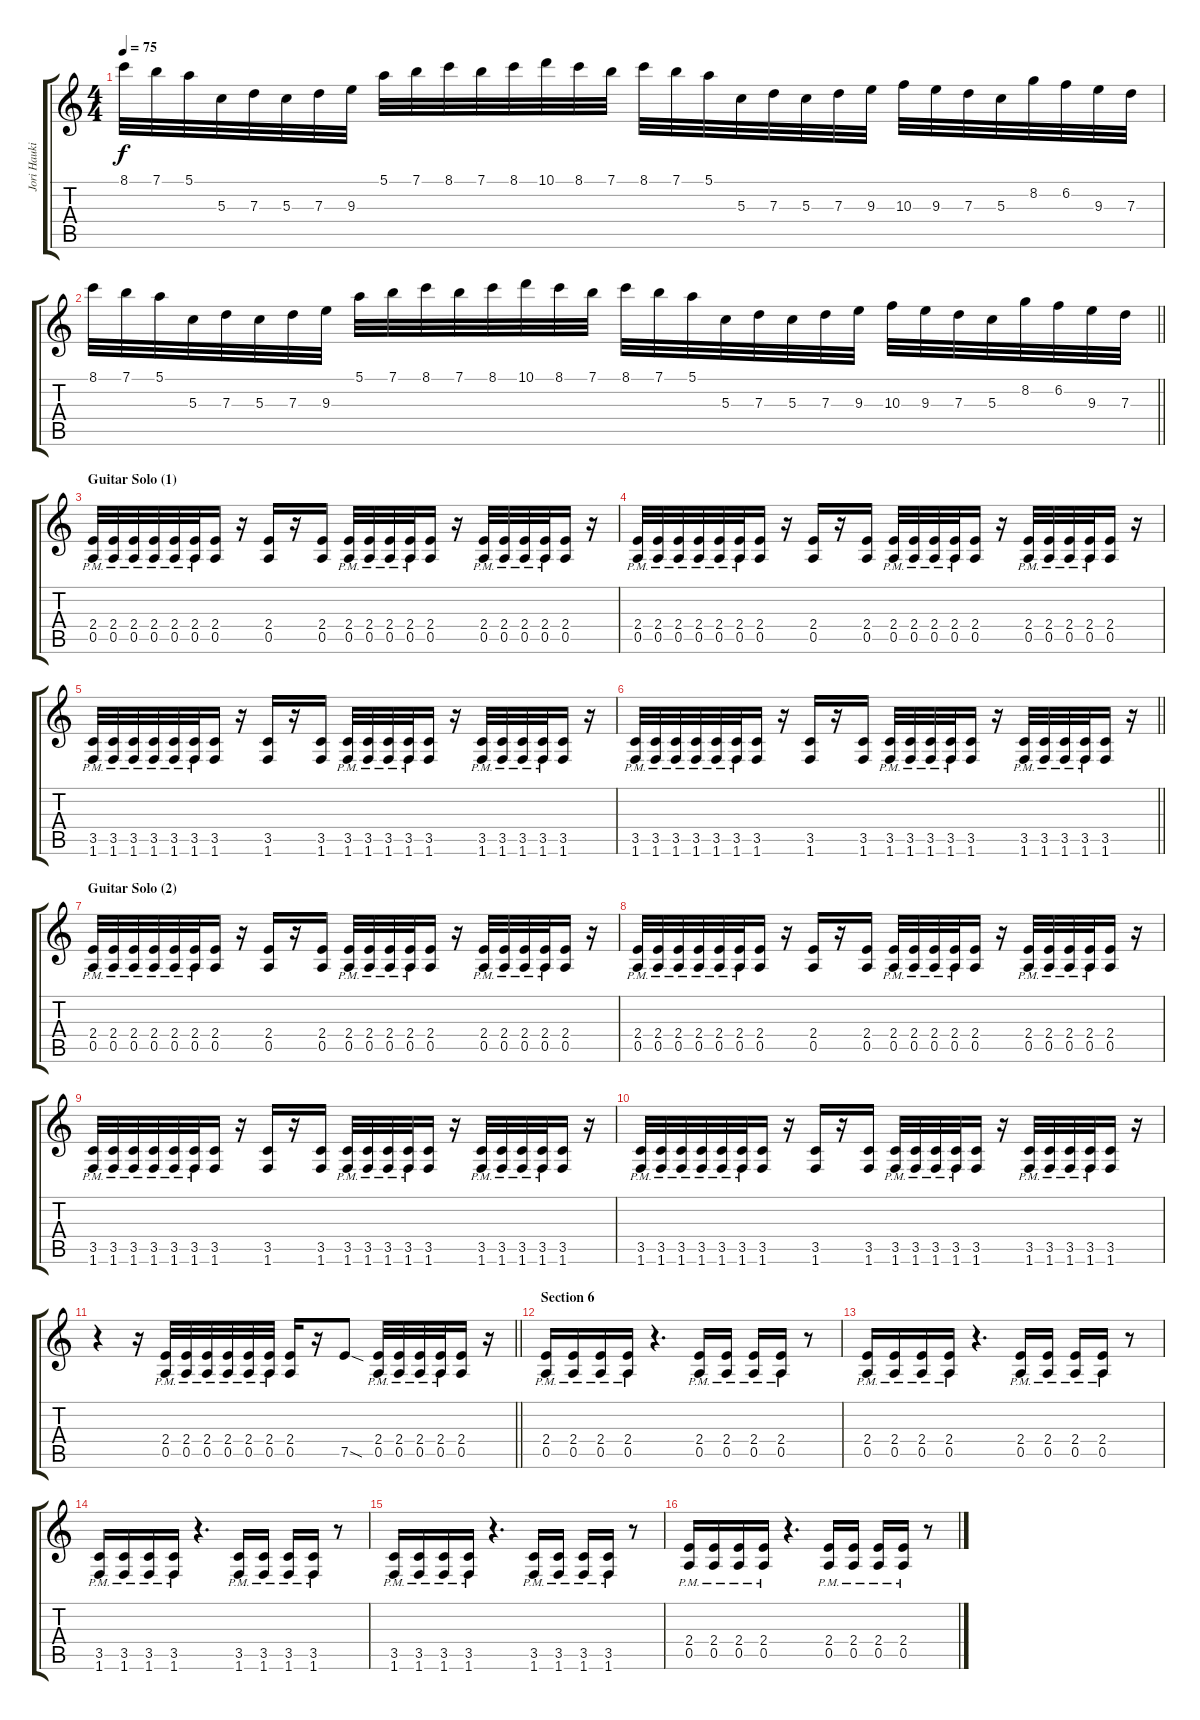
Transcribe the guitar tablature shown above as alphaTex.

\track ("Jori Haukio (guitar)" "Jori Hauki") {instrument distortionguitar}
\staff {score tabs}
\tuning (E4 B3 G3 D3 A2 E2) {hide}
\ts (4 4)
\tempo 75
\clef g2
\ks aminor
8.1.32{dy f} 7.1.32 5.1.32 5.3.32 7.3.32 5.3.32 7.3.32 9.3.32 5.1.32 7.1.32 8.1.32 7.1.32 8.1.32 10.1.32 8.1.32 7.1.32 8.1.32 7.1.32 5.1.32 5.3.32 7.3.32 5.3.32 7.3.32 9.3.32 10.3.32 9.3.32 7.3.32 5.3.32 8.2.32 6.2.32 9.3.32 7.3.32 |
\barLineRight lightlight
8.1.32 7.1.32 5.1.32 5.3.32 7.3.32 5.3.32 7.3.32 9.3.32 5.1.32 7.1.32 8.1.32 7.1.32 8.1.32 10.1.32 8.1.32 7.1.32 8.1.32 7.1.32 5.1.32 5.3.32 7.3.32 5.3.32 7.3.32 9.3.32 10.3.32 9.3.32 7.3.32 5.3.32 8.2.32 6.2.32 9.3.32 7.3.32 |
\section ("" "Guitar Solo (1)")
(2.4{pm} 0.5{pm}).32 (2.4{pm} 0.5{pm}).32 (2.4{pm} 0.5{pm}).32 (2.4{pm} 0.5{pm}).32 (2.4{pm} 0.5{pm}).32 (2.4{pm} 0.5{pm}).32 (2.4 0.5).16 r.16 (2.4 0.5).16 r.16 (2.4 0.5).16 (2.4{pm} 0.5{pm}).32 (2.4{pm} 0.5{pm}).32 (2.4{pm} 0.5{pm}).32 (2.4{pm} 0.5{pm}).32 (2.4 0.5).16 r.16 (2.4{pm} 0.5{pm}).32 (2.4{pm} 0.5{pm}).32 (2.4{pm} 0.5{pm}).32 (2.4{pm} 0.5{pm}).32 (2.4 0.5).16 r.16 |
(2.4{pm} 0.5{pm}).32 (2.4{pm} 0.5{pm}).32 (2.4{pm} 0.5{pm}).32 (2.4{pm} 0.5{pm}).32 (2.4{pm} 0.5{pm}).32 (2.4{pm} 0.5{pm}).32 (2.4 0.5).16 r.16 (2.4 0.5).16 r.16 (2.4 0.5).16 (2.4{pm} 0.5{pm}).32 (2.4{pm} 0.5{pm}).32 (2.4{pm} 0.5{pm}).32 (2.4{pm} 0.5{pm}).32 (2.4 0.5).16 r.16 (2.4{pm} 0.5{pm}).32 (2.4{pm} 0.5{pm}).32 (2.4{pm} 0.5{pm}).32 (2.4{pm} 0.5{pm}).32 (2.4 0.5).16 r.16 |
(3.5{pm} 1.6{pm}).32 (3.5{pm} 1.6{pm}).32 (3.5{pm} 1.6{pm}).32 (3.5{pm} 1.6{pm}).32 (3.5{pm} 1.6{pm}).32 (3.5{pm} 1.6{pm}).32 (3.5 1.6).16 r.16 (3.5 1.6).16 r.16 (3.5 1.6).16 (3.5{pm} 1.6{pm}).32 (3.5{pm} 1.6{pm}).32 (3.5{pm} 1.6{pm}).32 (3.5{pm} 1.6{pm}).32 (3.5 1.6).16 r.16 (3.5{pm} 1.6{pm}).32 (3.5{pm} 1.6{pm}).32 (3.5{pm} 1.6{pm}).32 (3.5{pm} 1.6{pm}).32 (3.5 1.6).16 r.16 |
\barLineRight lightlight
(3.5{pm} 1.6{pm}).32 (3.5{pm} 1.6{pm}).32 (3.5{pm} 1.6{pm}).32 (3.5{pm} 1.6{pm}).32 (3.5{pm} 1.6{pm}).32 (3.5{pm} 1.6{pm}).32 (3.5 1.6).16 r.16 (3.5 1.6).16 r.16 (3.5 1.6).16 (3.5{pm} 1.6{pm}).32 (3.5{pm} 1.6{pm}).32 (3.5{pm} 1.6{pm}).32 (3.5{pm} 1.6{pm}).32 (3.5 1.6).16 r.16 (3.5{pm} 1.6{pm}).32 (3.5{pm} 1.6{pm}).32 (3.5{pm} 1.6{pm}).32 (3.5{pm} 1.6{pm}).32 (3.5 1.6).16 r.16 |
\section ("" "Guitar Solo (2)")
(2.4{pm} 0.5{pm}).32 (2.4{pm} 0.5{pm}).32 (2.4{pm} 0.5{pm}).32 (2.4{pm} 0.5{pm}).32 (2.4{pm} 0.5{pm}).32 (2.4{pm} 0.5{pm}).32 (2.4 0.5).16 r.16 (2.4 0.5).16 r.16 (2.4 0.5).16 (2.4{pm} 0.5{pm}).32 (2.4{pm} 0.5{pm}).32 (2.4{pm} 0.5{pm}).32 (2.4{pm} 0.5{pm}).32 (2.4 0.5).16 r.16 (2.4{pm} 0.5{pm}).32 (2.4{pm} 0.5{pm}).32 (2.4{pm} 0.5{pm}).32 (2.4{pm} 0.5{pm}).32 (2.4 0.5).16 r.16 |
(2.4{pm} 0.5{pm}).32 (2.4{pm} 0.5{pm}).32 (2.4{pm} 0.5{pm}).32 (2.4{pm} 0.5{pm}).32 (2.4{pm} 0.5{pm}).32 (2.4{pm} 0.5{pm}).32 (2.4 0.5).16 r.16 (2.4 0.5).16 r.16 (2.4 0.5).16 (2.4{pm} 0.5{pm}).32 (2.4{pm} 0.5{pm}).32 (2.4{pm} 0.5{pm}).32 (2.4{pm} 0.5{pm}).32 (2.4 0.5).16 r.16 (2.4{pm} 0.5{pm}).32 (2.4{pm} 0.5{pm}).32 (2.4{pm} 0.5{pm}).32 (2.4{pm} 0.5{pm}).32 (2.4 0.5).16 r.16 |
(3.5{pm} 1.6{pm}).32 (3.5{pm} 1.6{pm}).32 (3.5{pm} 1.6{pm}).32 (3.5{pm} 1.6{pm}).32 (3.5{pm} 1.6{pm}).32 (3.5{pm} 1.6{pm}).32 (3.5 1.6).16 r.16 (3.5 1.6).16 r.16 (3.5 1.6).16 (3.5{pm} 1.6{pm}).32 (3.5{pm} 1.6{pm}).32 (3.5{pm} 1.6{pm}).32 (3.5{pm} 1.6{pm}).32 (3.5 1.6).16 r.16 (3.5{pm} 1.6{pm}).32 (3.5{pm} 1.6{pm}).32 (3.5{pm} 1.6{pm}).32 (3.5{pm} 1.6{pm}).32 (3.5 1.6).16 r.16 |
(3.5{pm} 1.6{pm}).32 (3.5{pm} 1.6{pm}).32 (3.5{pm} 1.6{pm}).32 (3.5{pm} 1.6{pm}).32 (3.5{pm} 1.6{pm}).32 (3.5{pm} 1.6{pm}).32 (3.5 1.6).16 r.16 (3.5 1.6).16 r.16 (3.5 1.6).16 (3.5{pm} 1.6{pm}).32 (3.5{pm} 1.6{pm}).32 (3.5{pm} 1.6{pm}).32 (3.5{pm} 1.6{pm}).32 (3.5 1.6).16 r.16 (3.5{pm} 1.6{pm}).32 (3.5{pm} 1.6{pm}).32 (3.5{pm} 1.6{pm}).32 (3.5{pm} 1.6{pm}).32 (3.5 1.6).16 r.16 |
\barLineRight lightlight
r.4 r.16 (2.4{pm} 0.5{pm}).32 (2.4{pm} 0.5{pm}).32 (2.4{pm} 0.5{pm}).32 (2.4{pm} 0.5{pm}).32 (2.4{pm} 0.5{pm}).32 (2.4{pm} 0.5{pm}).32 (2.4 0.5).16 r.16 7.5{sod}.8 (2.4{pm} 0.5{pm}).32 (2.4{pm} 0.5{pm}).32 (2.4{pm} 0.5{pm}).32 (2.4{pm} 0.5{pm}).32 (2.4 0.5).16 r.16 |
\section ("" "Section 6")
(2.4{pm} 0.5{pm}).16 (2.4{pm} 0.5{pm}).16 (2.4{pm} 0.5{pm}).16 (2.4{pm} 0.5{pm}).16 r.4{d} (2.4{pm} 0.5{pm}).16 (2.4{pm} 0.5{pm}).16 (2.4{pm} 0.5{pm}).16 (2.4{pm} 0.5{pm}).16 r.8 |
(2.4{pm} 0.5{pm}).16 (2.4{pm} 0.5{pm}).16 (2.4{pm} 0.5{pm}).16 (2.4{pm} 0.5{pm}).16 r.4{d} (2.4{pm} 0.5{pm}).16 (2.4{pm} 0.5{pm}).16 (2.4{pm} 0.5{pm}).16 (2.4{pm} 0.5{pm}).16 r.8 |
(3.5{pm} 1.6{pm}).16 (3.5{pm} 1.6{pm}).16 (3.5{pm} 1.6{pm}).16 (3.5{pm} 1.6{pm}).16 r.4{d} (3.5{pm} 1.6{pm}).16 (3.5{pm} 1.6{pm}).16 (3.5{pm} 1.6{pm}).16 (3.5{pm} 1.6{pm}).16 r.8 |
(3.5{pm} 1.6{pm}).16 (3.5{pm} 1.6{pm}).16 (3.5{pm} 1.6{pm}).16 (3.5{pm} 1.6{pm}).16 r.4{d} (3.5{pm} 1.6{pm}).16 (3.5{pm} 1.6{pm}).16 (3.5{pm} 1.6{pm}).16 (3.5{pm} 1.6{pm}).16 r.8 |
(2.4{pm} 0.5{pm}).16 (2.4{pm} 0.5{pm}).16 (2.4{pm} 0.5{pm}).16 (2.4{pm} 0.5{pm}).16 r.4{d} (2.4{pm} 0.5{pm}).16 (2.4{pm} 0.5{pm}).16 (2.4{pm} 0.5{pm}).16 (2.4{pm} 0.5{pm}).16 r.8
